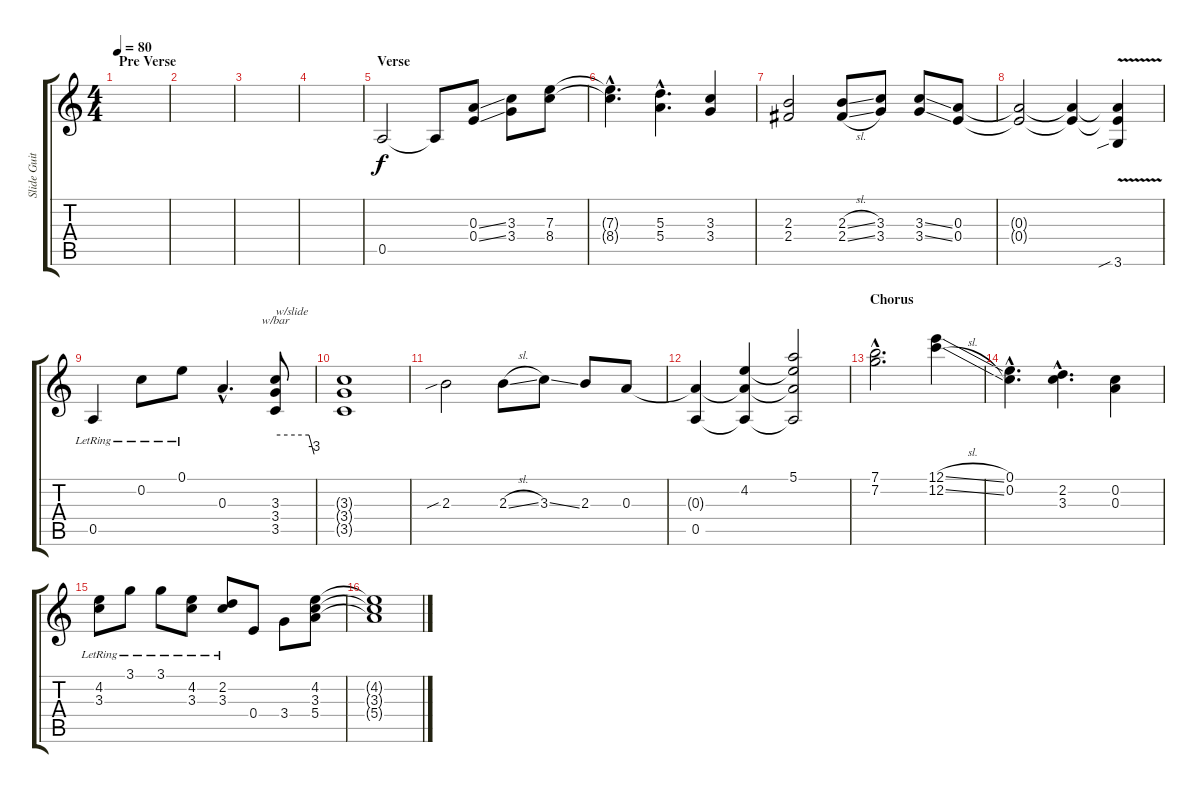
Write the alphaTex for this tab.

\track ("Slide Guitar" "Slide Guit") {instrument overdrivenguitar}
\staff {score tabs}
\tuning (E4 C4 A3 E3 A2 E2) {hide}
\ts (4 4)
\section ("" "Pre Verse")
\tempo 80
\clef g2
\ks c
|
|
|
|
\section ("" "Verse")
0.5.2 0.5{t}.8 (0.3{ss} 0.4{ss}).8 (3.3 3.4).8 (7.3 8.4).8 |
(7.3{hac t} 8.4{hac t}).4{d} (5.3{hac} 5.4{hac}).4{d} (3.3 3.4).4 |
(2.3 2.4).2 (2.3{sl} 2.4{sl}).8 (3.3 3.4).8 (3.3{ss} 3.4{ss}).8 (0.3 0.4).8 |
(0.3{t} 0.4{t}).2 (0.3{t} 0.4{t}).4 (0.3{t} 0.4{t} 3.6{v sib}).4 |
0.5{lr}.4 0.2{lr}.8 0.1{lr}.8 0.3{hac}.4{d} (3.3 3.4 3.5).8{tbe (custom default 0 0 30 0 52 0 60 -12) txt "w/slide"} |
(3.3{t} 3.4{t} 3.5{t}).1 |
2.3{sib}.2 2.3{sl}.8 3.3{ss}.8 2.3.8 0.3.8 |
(0.3{t} 0.5).4 (4.2 0.3{t} 0.5{t}).4 (5.1 4.2{t} 0.3{t} 0.5{t}).2 |
\section ("" "Chorus")
(7.1{hac} 7.2{hac}).2{d} (12.1{sl} 12.2{sl}).4 |
(0.1{hac} 0.2{hac}).4{d} (2.2{hac} 3.3{hac}).4{d} (0.2 0.3).4 |
(4.2{lr} 3.3{lr}).8 3.1{lr}.8 3.1{lr}.8 (4.2{lr} 3.3{lr}).8 (2.2{lr} 3.3{lr}).8 0.4.8 3.4.8 (4.2 3.3 5.4).8 |
(4.2{t} 3.3{t} 5.4{t}).1
